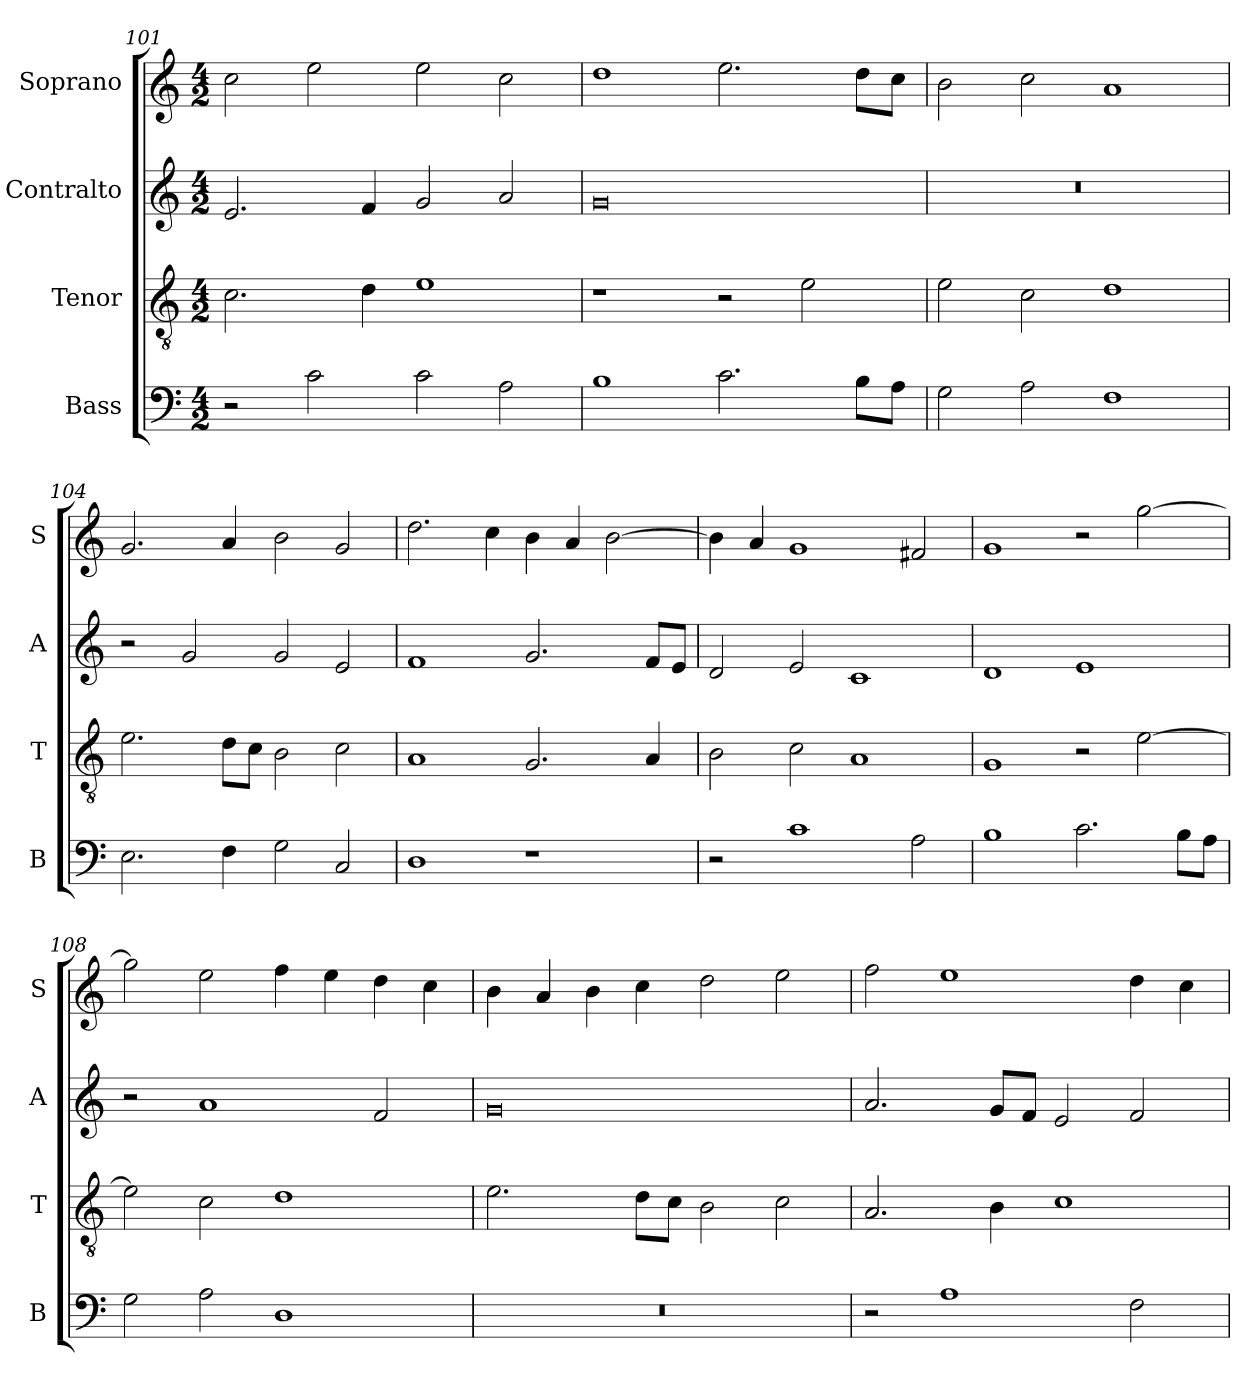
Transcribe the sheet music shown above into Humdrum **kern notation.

**kern	**kern	**kern	**kern
*part4	*part3	*part2	*part1
*staff4	*staff3	*staff2	*staff1
*I"Bass	*I"Tenor	*I"Contralto	*I"Soprano
*I'B	*I'T	*I'A	*I'S
*clefF4	*clefGv2	*clefG2	*clefG2
*k[]	*k[]	*k[]	*k[]
*C:ion	*C:ion	*C:ion	*C:ion
*M4/2	*M4/2	*M4/2	*M4/2
=101	=101	=101	=101
2r	2.c	2.e	2cc
2c	.	.	2ee
.	4d	4f	.
2c	1e	2g	2ee
2A	.	2a	2cc
=102	=102	=102	=102
1B	1r	0g	1dd
2.c	2r	.	2.ee
.	2e	.	.
8B\L	.	.	8dd\L
8A\J	.	.	8cc\J
=103	=103	=103	=103
2G	2e	0r	2b
2A	2c	.	2cc
1F	1d	.	1a
=104	=104	=104	=104
2.E	2.e	2r	2.g
.	.	2g	.
4F	8d\L	.	4a
.	8c\J	.	.
2G	2B	2g	2b
2C	2c	2e	2g
=105	=105	=105	=105
1D	1A	1f	2.dd
.	.	.	4cc
1r	2.G	2.g	4b
.	.	.	4a
.	.	.	[2b
.	4A	8f/L	.
.	.	8e/J	.
=106	=106	=106	=106
2r	2B	2d	4b]
.	.	.	4a
1c	2c	2e	1g
.	1A	1c	.
2A	.	.	2f#X
=107	=107	=107	=107
1B	1G	1d	1g
2.c	2r	1e	2r
.	[2e	.	[2gg
8B\L	.	.	.
8A\J	.	.	.
=108	=108	=108	=108
2G	2e]	2r	2gg]
2A	2c	1a	2ee
1D	1d	.	4ff
.	.	.	4ee
.	.	2f	4dd
.	.	.	4cc
=109	=109	=109	=109
0r	2.e	0g	4b
.	.	.	4a
.	.	.	4b
.	8d\L	.	4cc
.	8c\J	.	.
.	2B	.	2dd
.	2c	.	2ee
=110	=110	=110	=110
2r	2.A	2.a	2ff
1A	.	.	1ee
.	4B	8g/L	.
.	.	8f/J	.
.	1c	2e	.
2F	.	2f	4dd
.	.	.	4cc
=	=	=	=
*-	*-	*-	*-
